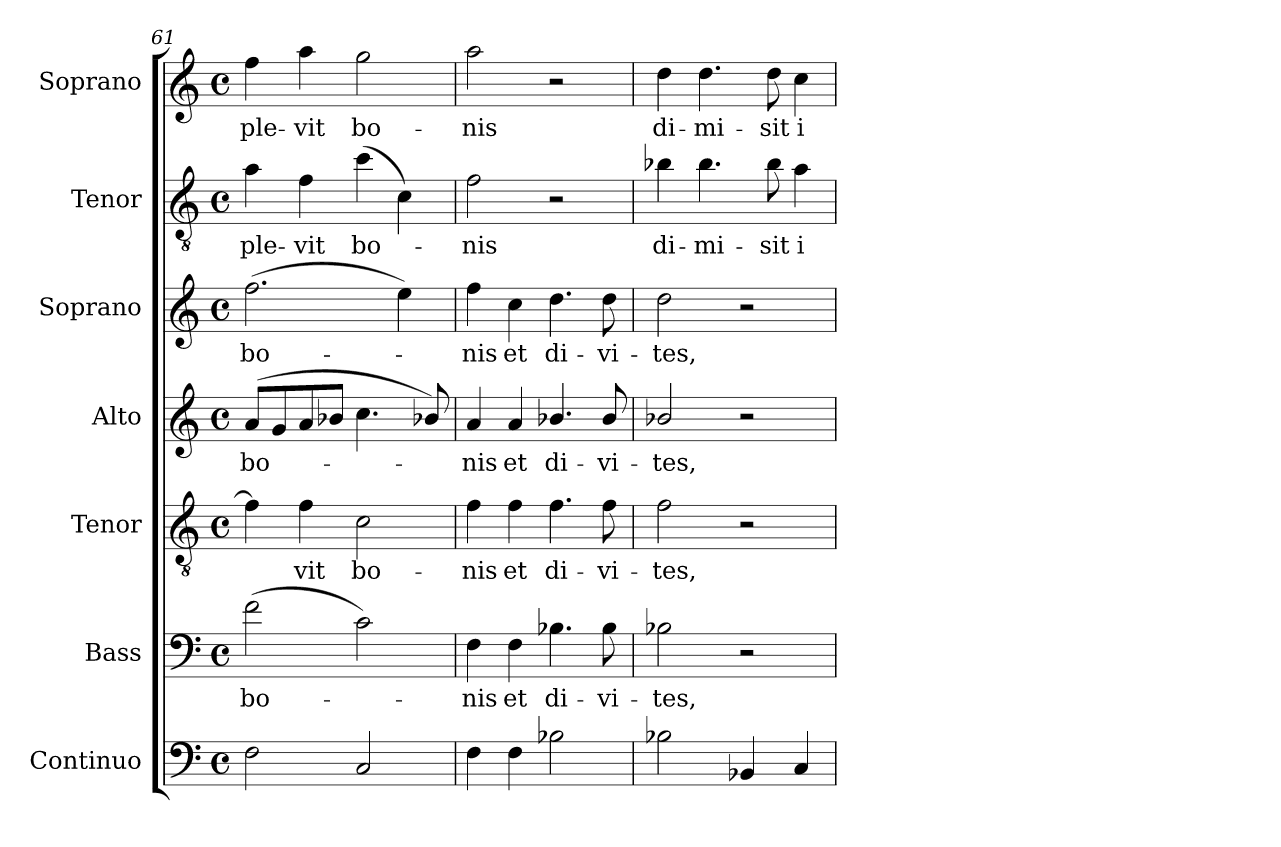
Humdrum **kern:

**kern	**kern	**text	**kern	**text	**kern	**text	**kern	**text	**kern	**text	**kern	**text
*part7	*part6	*part6	*part5	*part5	*part4	*part4	*part3	*part3	*part2	*part2	*part1	*part1
*staff7	*staff6	*staff6	*staff5	*staff5	*staff4	*staff4	*staff3	*staff3	*staff2	*staff2	*staff1	*staff1
*I"Continuo	*I"Bass	*	*I"Tenor	*	*I"Alto	*	*I"Soprano	*	*I"Tenor	*	*I"Soprano	*
*I'Cont.	*I'B.	*	*I'T.	*	*I'A.	*	*I'S.	*	*I'T.	*	*I'S.	*
*clefF4	*clefF4	*	*clefGv2	*	*clefG2	*	*clefG2	*	*clefGv2	*	*clefG2	*
*	*	*	*ITrd7c12	*	*	*	*	*	*ITrd7c12	*	*	*
*k[]	*k[]	*	*k[]	*	*k[]	*	*k[]	*	*k[]	*	*k[]	*
*C:	*C:	*	*C:	*	*C:	*	*C:	*	*C:	*	*C:	*
*M4/4	*M4/4	*	*M4/4	*	*M4/4	*	*M4/4	*	*M4/4	*	*M4/4	*
*met(c)	*met(c)	*	*met(c)	*	*met(c)	*	*met(c)	*	*met(c)	*	*met(c)	*
=61	=61	=61	=61	=61	=61	=61	=61	=61	=61	=61	=61	=61
!	!	!LO:LY:b:color=#000000	!	!	!	!	!	!	!	!	!	!
!	!	!	!	!	!	!LO:LY:b:color=#000000	!	!	!	!	!	!
!	!	!	!	!	!	!	!	!LO:LY:b:color=#000000	!	!	!	!
!	!	!	!	!	!	!	!	!	!	!LO:LY:b:color=#000000	!	!
!	!	!	!	!	!	!	!	!	!	!	!	!LO:LY:b:color=#000000
2Fi\	(2fi\	bo-	4Fi\]	.	(8ai/L	bo-	(2.ffi\	bo-	4Ai\	-ple-	4ffi\	-ple-
.	.	.	.	.	8gi/	.	.	.	.	.	.	.
!	!	!	!	!LO:LY:b:color=#000000	!	!	!	!	!	!	!	!
!	!	!	!	!	!	!	!	!	!	!LO:LY:b:color=#000000	!	!
!	!	!	!	!	!	!	!	!	!	!	!	!LO:LY:b:color=#000000
.	.	.	4Fi\	-vit	8ai/	.	.	.	4Fi\	-vit	4aai\	-vit
.	.	.	.	.	8b-i/J	.	.	.	.	.	.	.
!	!	!	!	!LO:LY:b:color=#000000	!	!	!	!	!	!	!	!
!	!	!	!	!	!	!	!	!	!	!LO:LY:b:color=#000000	!	!
!	!	!	!	!	!	!	!	!	!	!	!	!LO:LY:b:color=#000000
2Ci/	2ci\)	.	2Ci\	bo-	4.cci\	.	.	.	(4ci\	bo-	2ggi\	bo-
.	.	.	.	.	.	.	4eei\)	.	4Ci\)	.	.	.
.	.	.	.	.	8b-Xi/)	.	.	.	.	.	.	.
!!LO:PB:g=z
=62	=62	=62	=62	=62	=62	=62	=62	=62	=62	=62	=62	=62
!	!	!LO:LY:b:color=#000000	!	!	!	!	!	!	!	!	!	!
!	!	!	!	!LO:LY:b:color=#000000	!	!	!	!	!	!	!	!
!	!	!	!	!	!	!LO:LY:b:color=#000000	!	!	!	!	!	!
!	!	!	!	!	!	!	!	!LO:LY:b:color=#000000	!	!	!	!
!	!	!	!	!	!	!	!	!	!	!LO:LY:b:color=#000000	!	!
!	!	!	!	!	!	!	!	!	!	!	!	!LO:LY:b:color=#000000
4Fi\	4Fi\	-nis	4Fi\	-nis	4ai/	-nis	4ffi\	-nis	2Fi\	-nis	2aai\	-nis
!	!	!LO:LY:b:color=#000000	!	!	!	!	!	!	!	!	!	!
!	!	!	!	!LO:LY:b:color=#000000	!	!	!	!	!	!	!	!
!	!	!	!	!	!	!LO:LY:b:color=#000000	!	!	!	!	!	!
!	!	!	!	!	!	!	!	!LO:LY:b:color=#000000	!	!	!	!
4Fi\	4Fi\	et	4Fi\	et	4ai/	et	4cci\	et	.	.	.	.
!	!	!LO:LY:b:color=#000000	!	!	!	!	!	!	!	!	!	!
!	!	!	!	!LO:LY:b:color=#000000	!	!	!	!	!	!	!	!
!	!	!	!	!	!	!LO:LY:b:color=#000000	!	!	!	!	!	!
!	!	!	!	!	!	!	!	!LO:LY:b:color=#000000	!	!	!	!
2B-Xi\	4.B-Xi\	di-	4.Fi\	di-	4.b-Xi/	di-	4.ddi\	di-	2r	.	2r	.
!	!	!LO:LY:b:color=#000000	!	!	!	!	!	!	!	!	!	!
!	!	!	!	!LO:LY:b:color=#000000	!	!	!	!	!	!	!	!
!	!	!	!	!	!	!LO:LY:b:color=#000000	!	!	!	!	!	!
!	!	!	!	!	!	!	!	!LO:LY:b:color=#000000	!	!	!	!
.	8B-i\	-vi-	8Fi\	-vi-	8b-i/	-vi-	8ddi\	-vi-	.	.	.	.
=63	=63	=63	=63	=63	=63	=63	=63	=63	=63	=63	=63	=63
!	!	!LO:LY:b:color=#000000	!	!	!	!	!	!	!	!	!	!
!	!	!	!	!LO:LY:b:color=#000000	!	!	!	!	!	!	!	!
!	!	!	!	!	!	!LO:LY:b:color=#000000	!	!	!	!	!	!
!	!	!	!	!	!	!	!	!LO:LY:b:color=#000000	!	!	!	!
!	!	!	!	!	!	!	!	!	!	!LO:LY:b:color=#000000	!	!
!	!	!	!	!	!	!	!	!	!	!	!	!LO:LY:b:color=#000000
2B-Xi\	2B-Xi\	-tes,	2Fi\	-tes,	2b-Xi/	-tes,	2ddi\	-tes,	4B-Xi\	di-	4ddi\	di-
!	!	!	!	!	!	!	!	!	!	!LO:LY:b:color=#000000	!	!
!	!	!	!	!	!	!	!	!	!	!	!	!LO:LY:b:color=#000000
.	.	.	.	.	.	.	.	.	4.B-i\	-mi-	4.ddi\	-mi-
4BB-Xi/	2r	.	2r	.	2r	.	2r	.	.	.	.	.
!	!	!	!	!	!	!	!	!	!	!LO:LY:b:color=#000000	!	!
!	!	!	!	!	!	!	!	!	!	!	!	!LO:LY:b:color=#000000
.	.	.	.	.	.	.	.	.	8B-i\	-sit	8ddi\	-sit
!	!	!	!	!	!	!	!	!	!	!LO:LY:b:color=#000000	!	!
!	!	!	!	!	!	!	!	!	!	!	!	!LO:LY:b:color=#000000
4Ci/	.	.	.	.	.	.	.	.	4Ai\	i-	4cci\	i-
=	=	=	=	=	=	=	=	=	=	=	=	=
*-	*-	*-	*-	*-	*-	*-	*-	*-	*-	*-	*-	*-
